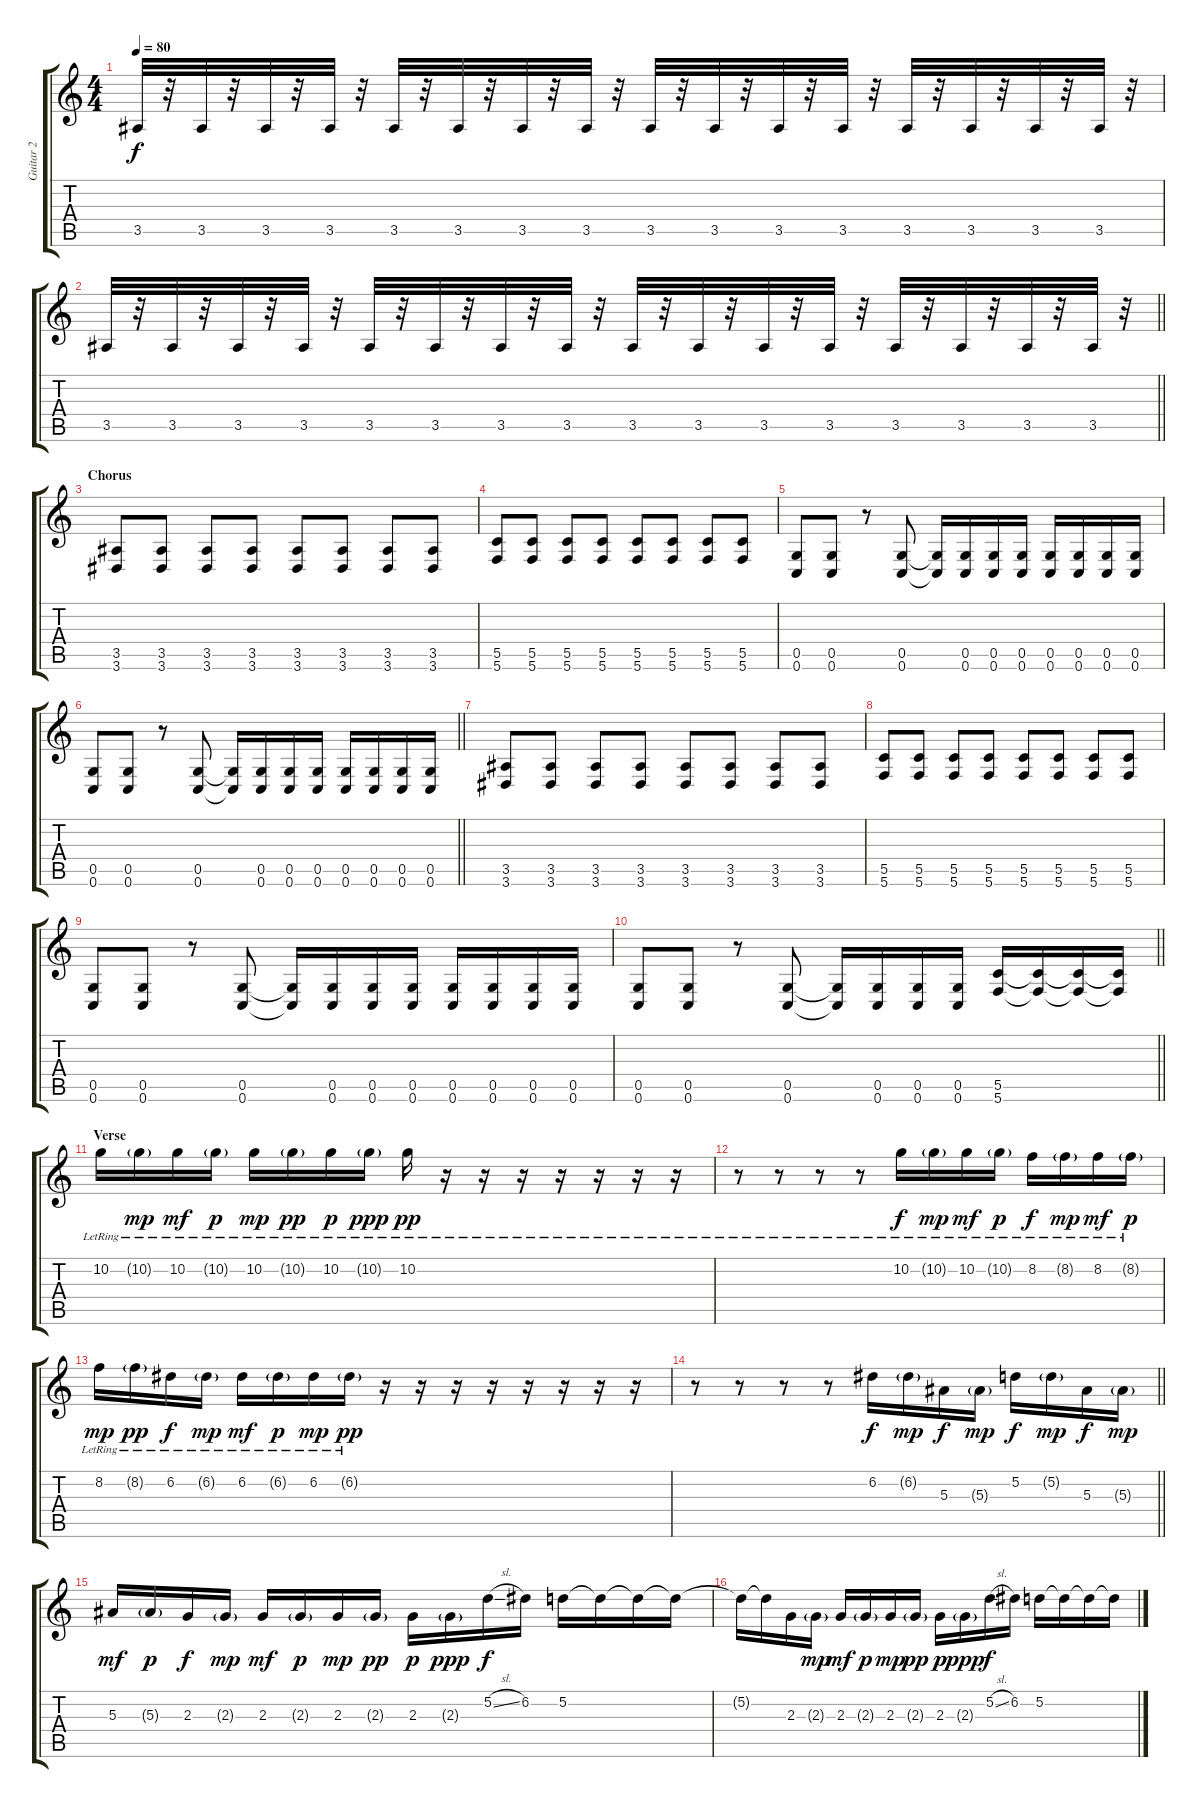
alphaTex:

\track ("Guitar 2" "Guitar 2") {instrument distortionguitar}
\staff {score tabs}
\tuning (D4 A3 F3 C3 G2 C2) {hide}
\ts (4 4)
\tempo 80
\clef g2
\ks c
3.5.32{dy f} r.32 3.5.32 r.32 3.5.32 r.32 3.5.32 r.32 3.5.32 r.32 3.5.32 r.32 3.5.32 r.32 3.5.32 r.32 3.5.32 r.32 3.5.32 r.32 3.5.32 r.32 3.5.32 r.32 3.5.32 r.32 3.5.32 r.32 3.5.32 r.32 3.5.32 r.32 |
\barLineRight lightlight
3.5.32 r.32 3.5.32 r.32 3.5.32 r.32 3.5.32 r.32 3.5.32 r.32 3.5.32 r.32 3.5.32 r.32 3.5.32 r.32 3.5.32 r.32 3.5.32 r.32 3.5.32 r.32 3.5.32 r.32 3.5.32 r.32 3.5.32 r.32 3.5.32 r.32 3.5.32 r.32 |
\section ("" "Chorus")
(3.5 3.6).8 (3.5 3.6).8 (3.5 3.6).8 (3.5 3.6).8 (3.5 3.6).8 (3.5 3.6).8 (3.5 3.6).8 (3.5 3.6).8 |
(5.5 5.6).8 (5.5 5.6).8 (5.5 5.6).8 (5.5 5.6).8 (5.5 5.6).8 (5.5 5.6).8 (5.5 5.6).8 (5.5 5.6).8 |
(0.5 0.6).8 (0.5 0.6).8 r.8 (0.5 0.6).8 (0.5{t} 0.6{t}).16 (0.5 0.6).16 (0.5 0.6).16 (0.5 0.6).16 (0.5 0.6).16 (0.5 0.6).16 (0.5 0.6).16 (0.5 0.6).16 |
\barLineRight lightlight
(0.5 0.6).8 (0.5 0.6).8 r.8 (0.5 0.6).8 (0.5{t} 0.6{t}).16 (0.5 0.6).16 (0.5 0.6).16 (0.5 0.6).16 (0.5 0.6).16 (0.5 0.6).16 (0.5 0.6).16 (0.5 0.6).16 |
(3.5 3.6).8 (3.5 3.6).8 (3.5 3.6).8 (3.5 3.6).8 (3.5 3.6).8 (3.5 3.6).8 (3.5 3.6).8 (3.5 3.6).8 |
(5.5 5.6).8 (5.5 5.6).8 (5.5 5.6).8 (5.5 5.6).8 (5.5 5.6).8 (5.5 5.6).8 (5.5 5.6).8 (5.5 5.6).8 |
(0.5 0.6).8 (0.5 0.6).8 r.8 (0.5 0.6).8 (0.5{t} 0.6{t}).16 (0.5 0.6).16 (0.5 0.6).16 (0.5 0.6).16 (0.5 0.6).16 (0.5 0.6).16 (0.5 0.6).16 (0.5 0.6).16 |
\barLineRight lightlight
(0.5 0.6).8 (0.5 0.6).8 r.8 (0.5 0.6).8 (0.5{t} 0.6{t}).16 (0.5 0.6).16 (0.5 0.6).16 (0.5 0.6).16 (5.5 5.6).16 (5.5{t} 5.6{t}).16 (5.5{t} 5.6{t}).16 (5.5{t} 5.6{t}).16 |
\section ("" "Verse")
10.2{lr}.16{volume 14 balance 12 instrument electricguitarclean} 10.2{g lr}.16{dy mp} 10.2{lr}.16{dy mf} 10.2{g lr}.16{dy p} 10.2{lr}.16{dy mp} 10.2{g lr}.16{dy pp} 10.2{lr}.16{dy p} 10.2{g lr}.16{dy ppp} 10.2{lr}.16{dy pp} r.16 r.16 r.16 r.16 r.16 r.16 r.16 |
r.8 r.8 r.8 r.8 10.2{lr}.16{dy f} 10.2{g lr}.16{dy mp} 10.2{lr}.16{dy mf} 10.2{g lr}.16{dy p} 8.2{lr}.16{dy f} 8.2{g lr}.16{dy mp} 8.2{lr}.16{dy mf} 8.2{g lr}.16{dy p} |
8.2{lr}.16{dy mp} 8.2{g lr}.16{dy pp} 6.2{lr}.16{dy f} 6.2{g lr}.16{dy mp} 6.2{lr}.16{dy mf} 6.2{g lr}.16{dy p} 6.2{lr}.16{dy mp} 6.2{g lr}.16{dy pp} r.16 r.16 r.16 r.16 r.16 r.16 r.16 r.16 |
\barLineRight lightlight
r.8 r.8 r.8 r.8 6.2.16{dy f} 6.2{g}.16{dy mp} 5.3.16{dy f} 5.3{g}.16{dy mp} 5.2.16{dy f} 5.2{g}.16{dy mp} 5.3.16{dy f} 5.3{g}.16{dy mp} |
5.3.16{dy mf} 5.3{g}.16{dy p} 2.3.16{dy f} 2.3{g}.16{dy mp} 2.3.16{dy mf} 2.3{g}.16{dy p} 2.3.16{dy mp} 2.3{g}.16{dy pp} 2.3.16{dy p} 2.3{g}.16{dy ppp} 5.2{sl}.16{dy f} 6.2.16 5.2.16 5.2{t}.16 5.2{t}.16 5.2{t}.16 |
5.2{t}.16 5.2{t}.16 2.3.16 2.3{g}.16{dy mp} 2.3.16{dy mf} 2.3{g}.16{dy p} 2.3.16{dy mp} 2.3{g}.16{dy pp} 2.3.16{dy p} 2.3{g}.16{dy ppp} 5.2{sl}.16{dy f} 6.2.16 5.2.16 5.2{t}.16 5.2{t}.16 5.2{t}.16
